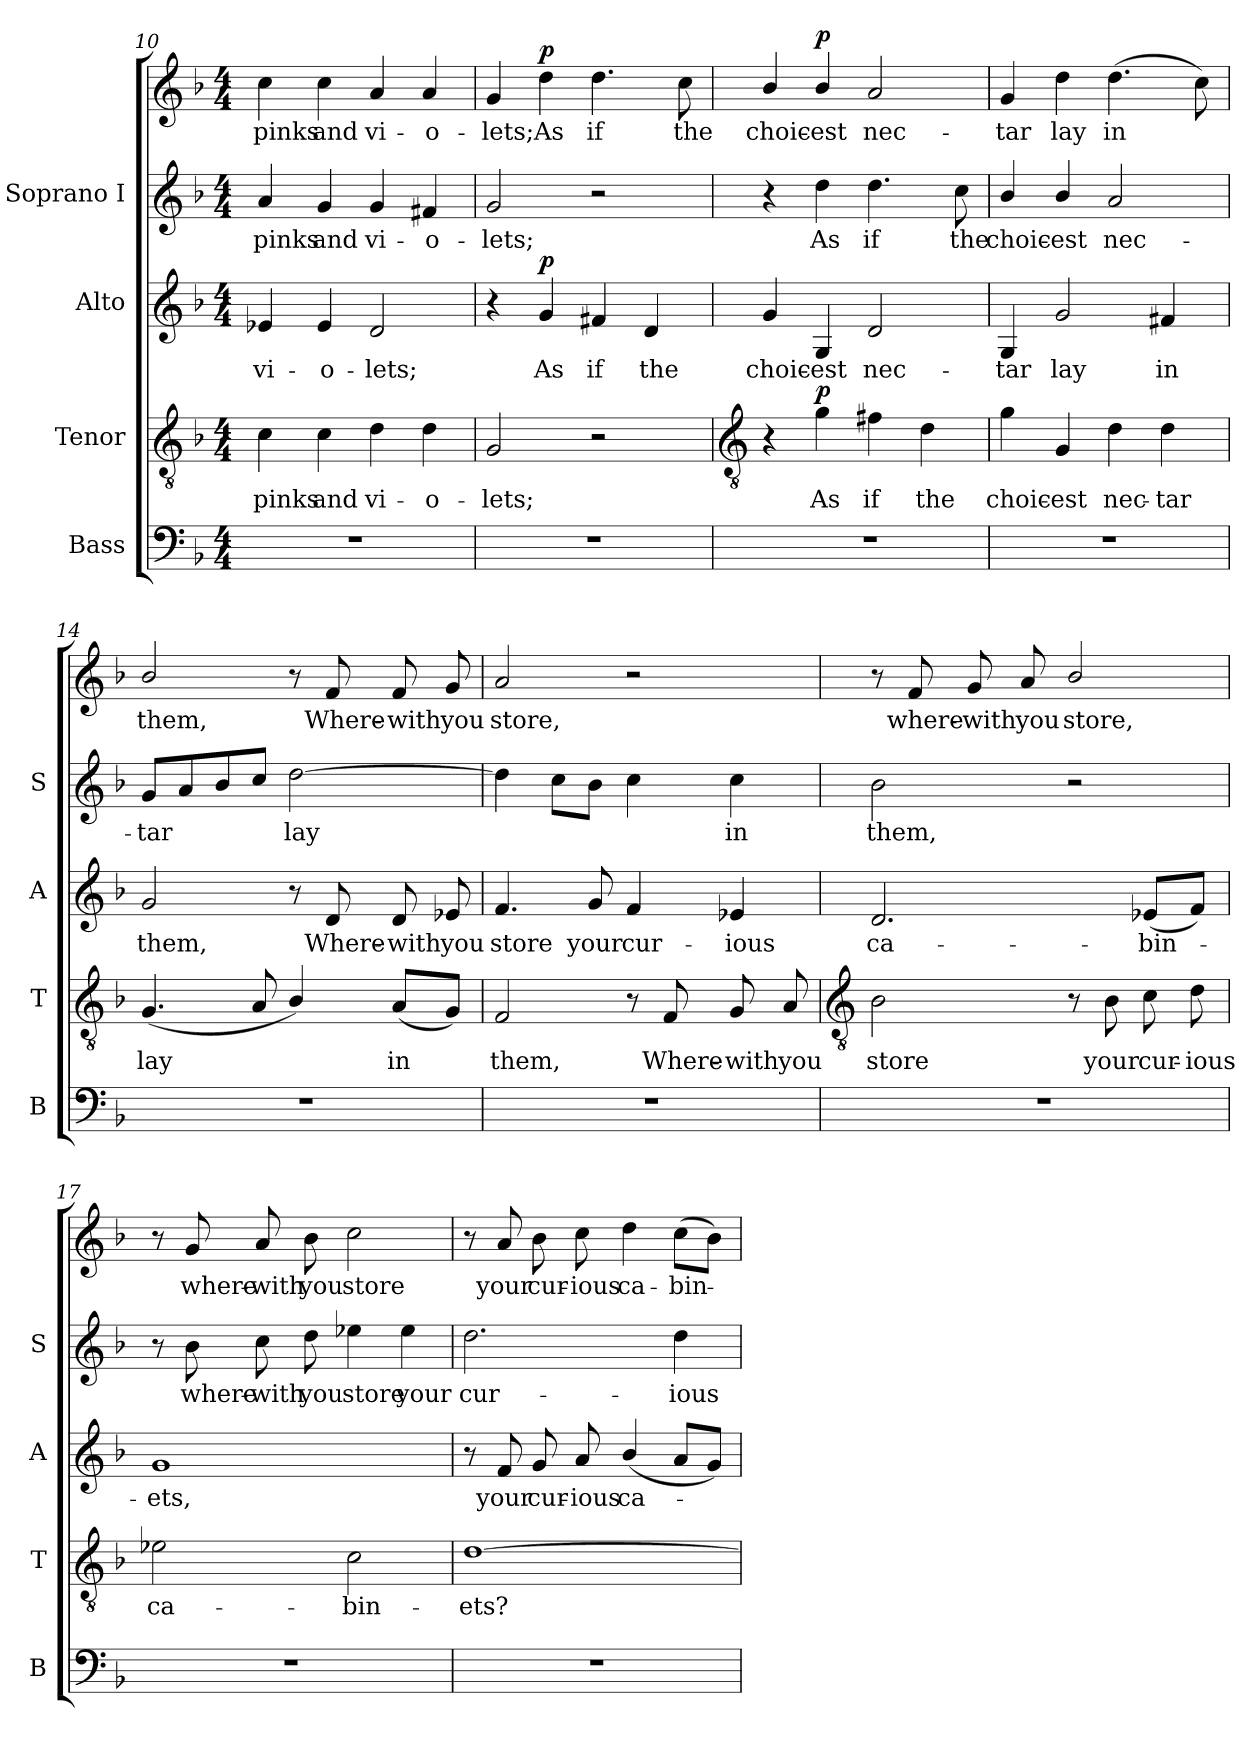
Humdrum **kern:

**kern	**kern	**text	**dynam	**kern	**text	**dynam	**kern	**text	**kern	**text	**dynam
*part4	*part3	*part3	*part3	*part2	*part2	*part2	*part1	*part1	*part1	*part1	*part1
*staff5	*staff4	*staff4	*staff4	*staff3	*staff3	*staff3	*staff2	*staff2	*staff1	*staff1	*staff1/2
*I"Bass	*I"Tenor	*	*	*I"Alto	*	*	*I"Soprano I	*	*	*	*
*I'B	*I'T	*	*	*I'A	*	*	*I'S	*	*	*	*
*clefF4	*clefGv2	*	*	*clefG2	*	*	*clefG2	*	*clefG2	*	*
*k[b-]	*k[b-]	*	*	*k[b-]	*	*	*k[b-]	*	*k[b-]	*	*
*F:	*F:	*	*	*F:	*	*	*F:	*	*F:	*	*
*M4/4	*M4/4	*	*	*M4/4	*	*	*M4/4	*	*M4/4	*	*
=10	=10	=10	=10	=10	=10	=10	=10	=10	=10	=10	=10
!	!	!LO:LY:b	!	!	!LO:LY:b	!	!	!LO:LY:b	!	!LO:LY:b	!
1r	4c	pinks	.	4e-X	vi-	.	4a	-pinks	4cc	pinks	.
!	!	!LO:LY:b	!	!	!LO:LY:b	!	!	!LO:LY:b	!	!LO:LY:b	!
.	4c	and	.	4e-	-o-	.	4g	and	4cc	and	.
!	!	!LO:LY:b	!	!	!LO:LY:b	!	!	!LO:LY:b	!	!LO:LY:b	!
.	4d	vi-	.	2d	-lets;	.	4g	vi-	4a	vi-	.
!	!	!LO:LY:b	!	!	!	!	!	!LO:LY:b	!	!LO:LY:b	!
.	4d	-o-	.	.	.	.	4f#X	-o-	4a	-o-	.
=11	=11	=11	=11	=11	=11	=11	=11	=11	=11	=11	=11
!	!	!LO:LY:b	!	!	!	!	!	!LO:LY:b	!	!LO:LY:b	!
1r	2G	-lets;	.	4r	.	.	2g	lets;	4g	-lets;	.
!	!	!	!	!	!LO:LY:b	!LO:DY:b	!	!	!	!LO:LY:b	!LO:DY:b
.	.	.	.	4g	As	p	.	.	4dd	As	p
!	!	!	!	!	!LO:LY:b	!	!	!	!	!LO:LY:b	!
.	2r	.	.	4f#X	if	.	2r	.	4.dd	if	.
!	!	!	!	!	!LO:LY:b	!	!	!	!	!	!
.	.	.	.	4d	the	.	.	.	.	.	.
!	!	!	!	!	!	!	!	!	!	!LO:LY:b	!
.	.	.	.	.	.	.	.	.	8cc	the	.
!!LO:LB:g=z
=12	=12	=12	=12	=12	=12	=12	=12	=12	=12	=12	=12
*	*clefGv2	*	*	*	*	*	*	*	*	*	*
!	!	!	!	!	!LO:LY:b	!	!	!	!	!LO:LY:b	!
1r	4r	.	.	4g	choic-	.	4r	.	4b-/	choic-	.
!	!	!LO:LY:b	!LO:DY:b	!	!LO:LY:b	!	!	!LO:LY:b	!	!LO:LY:b	!LO:DY:b=2
.	4g	As	p	4G	-est	.	4dd	-As	4b-/	-est	p
!	!	!LO:LY:b	!	!	!LO:LY:b	!	!	!LO:LY:b	!	!LO:LY:b	!
.	4f#X	if	.	2d	nec-	.	4.dd	if	2a	nec-	.
!	!	!LO:LY:b	!	!	!	!	!	!	!	!	!
.	4d	the	.	.	.	.	.	.	.	.	.
!	!	!	!	!	!	!	!	!LO:LY:b	!	!	!
.	.	.	.	.	.	.	8cc	the	.	.	.
=13	=13	=13	=13	=13	=13	=13	=13	=13	=13	=13	=13
!	!	!LO:LY:b	!	!	!LO:LY:b	!	!	!LO:LY:b	!	!LO:LY:b	!
1r	4g	choic-	.	4G	-tar	.	4b-/	choic-	4g	tar	.
!	!	!LO:LY:b	!	!	!LO:LY:b	!	!	!LO:LY:b	!	!LO:LY:b	!
.	4G	-est	.	2g	lay	.	4b-/	-est	4dd	lay	.
!	!	!LO:LY:b	!	!	!	!	!	!LO:LY:b	!	!LO:LY:b	!
.	4d	nec-	.	.	.	.	2a	nec-	(>4.dd	in	.
!	!	!LO:LY:b	!	!	!LO:LY:b	!	!	!	!	!	!
.	4d	-tar	.	4f#X	in	.	.	.	.	.	.
.	.	.	.	.	.	.	.	.	8cc)	.	.
=14	=14	=14	=14	=14	=14	=14	=14	=14	=14	=14	=14
!	!	!LO:LY:b	!	!	!LO:LY:b	!	!	!LO:LY:b	!	!LO:LY:b	!
1r	(<4.G	lay	.	2g	them,	.	8gL	tar	2b-/	-them,	.
.	.	.	.	.	.	.	8a	.	.	.	.
.	.	.	.	.	.	.	8b-	.	.	.	.
.	8A	.	.	.	.	.	8ccJ	.	.	.	.
!	!	!	!	!	!	!	!	!LO:LY:b	!	!	!
.	4B-/)	.	.	8r	.	.	[2dd	lay	8r	.	.
!	!	!	!	!	!LO:LY:b	!	!	!	!	!LO:LY:b	!
.	.	.	.	8d	Where-	.	.	.	8f	Where-	.
!	!	!LO:LY:b	!	!	!LO:LY:b	!	!	!	!	!LO:LY:b	!
.	(<8AL	in	.	8d	-with	.	.	.	8f	-with	.
!	!	!	!	!	!LO:LY:b	!	!	!	!	!LO:LY:b	!
.	8GJ)	.	.	8e-X	you	.	.	.	8g	you	.
=15	=15	=15	=15	=15	=15	=15	=15	=15	=15	=15	=15
!	!	!LO:LY:b	!	!	!LO:LY:b	!	!	!	!	!LO:LY:b	!
1r	2F	them,	.	4.f	store	.	4dd]	.	2a	store,	.
.	.	.	.	.	.	.	8cc\L	.	.	.	.
!	!	!	!	!	!LO:LY:b	!	!	!	!	!	!
.	.	.	.	8g	your	.	8b-\J	.	.	.	.
!	!	!	!	!	!LO:LY:b	!	!	!	!	!	!
.	8r	.	.	4f	cur-	.	4cc	.	2r	.	.
!	!	!LO:LY:b	!	!	!	!	!	!	!	!	!
.	8F	Where-	.	.	.	.	.	.	.	.	.
!	!	!LO:LY:b	!	!	!LO:LY:b	!	!	!LO:LY:b	!	!	!
.	8G	-with	.	4e-X	-ious	.	4cc	in	.	.	.
!	!	!LO:LY:b	!	!	!	!	!	!	!	!	!
.	8A	you	.	.	.	.	.	.	.	.	.
!!LO:LB:g=z
=16	=16	=16	=16	=16	=16	=16	=16	=16	=16	=16	=16
*	*clefGv2	*	*	*	*	*	*	*	*	*	*
!	!	!LO:LY:b	!	!	!LO:LY:b	!	!	!LO:LY:b	!	!	!
1r	2B-	store	.	2.d	ca-	.	2b-	them,	8r	.	.
!	!	!	!	!	!	!	!	!	!	!LO:LY:b	!
.	.	.	.	.	.	.	.	.	8f	where-	.
!	!	!	!	!	!	!	!	!	!	!LO:LY:b	!
.	.	.	.	.	.	.	.	.	8g	-with	.
!	!	!	!	!	!	!	!	!	!	!LO:LY:b	!
.	.	.	.	.	.	.	.	.	8a	you	.
!	!	!	!	!	!	!	!	!	!	!LO:LY:b	!
.	8r	.	.	.	.	.	2r	.	2b-/	store,	.
!	!	!LO:LY:b	!	!	!	!	!	!	!	!	!
.	8B-	your	.	.	.	.	.	.	.	.	.
!	!	!LO:LY:b	!	!	!LO:LY:b	!	!	!	!	!	!
.	8c	cur-	.	(<8e-XL	-bin-	.	.	.	.	.	.
!	!	!LO:LY:b	!	!	!	!	!	!	!	!	!
.	8d	-ious	.	8fJ)	.	.	.	.	.	.	.
=17	=17	=17	=17	=17	=17	=17	=17	=17	=17	=17	=17
!	!	!LO:LY:b	!	!	!LO:LY:b	!	!	!	!	!	!
1r	2e-X	ca-	.	1g	ets,	.	8r	.	8r	.	.
!	!	!	!	!	!	!	!	!LO:LY:b	!	!LO:LY:b	!
.	.	.	.	.	.	.	8b-	where-	8g	where-	.
!	!	!	!	!	!	!	!	!LO:LY:b	!	!LO:LY:b	!
.	.	.	.	.	.	.	8cc	-with	8a	-with	.
!	!	!	!	!	!	!	!	!LO:LY:b	!	!LO:LY:b	!
.	.	.	.	.	.	.	8dd	you	8b-	you	.
!	!	!LO:LY:b	!	!	!	!	!	!LO:LY:b	!	!LO:LY:b	!
.	2c	-bin-	.	.	.	.	4ee-X	store	2cc	store	.
!	!	!	!	!	!	!	!	!LO:LY:b	!	!	!
.	.	.	.	.	.	.	4ee-	your	.	.	.
=18	=18	=18	=18	=18	=18	=18	=18	=18	=18	=18	=18
!	!	!LO:LY:b	!	!	!	!	!	!LO:LY:b	!	!	!
1r	[1d	-ets?	.	8r	.	.	2.dd	cur-	8r	.	.
!	!	!	!	!	!LO:LY:b	!	!	!	!	!LO:LY:b	!
.	.	.	.	8f	your	.	.	.	8a	your	.
!	!	!	!	!	!LO:LY:b	!	!	!	!	!LO:LY:b	!
.	.	.	.	8g	cur-	.	.	.	8b-	cur-	.
!	!	!	!	!	!LO:LY:b	!	!	!	!	!LO:LY:b	!
.	.	.	.	8a	-ious	.	.	.	8cc	-ious	.
!	!	!	!	!	!LO:LY:b	!	!	!	!	!LO:LY:b	!
.	.	.	.	(<4b-/	ca-	.	.	.	4dd	ca-	.
!	!	!	!	!	!	!	!	!LO:LY:b	!	!LO:LY:b	!
.	.	.	.	8aL	.	.	4dd	-ious	(>8ccL	-bin-	.
.	.	.	.	8gJ)	.	.	.	.	8b-J)	.	.
=	=	=	=	=	=	=	=	=	=	=	=
*-	*-	*-	*-	*-	*-	*-	*-	*-	*-	*-	*-
